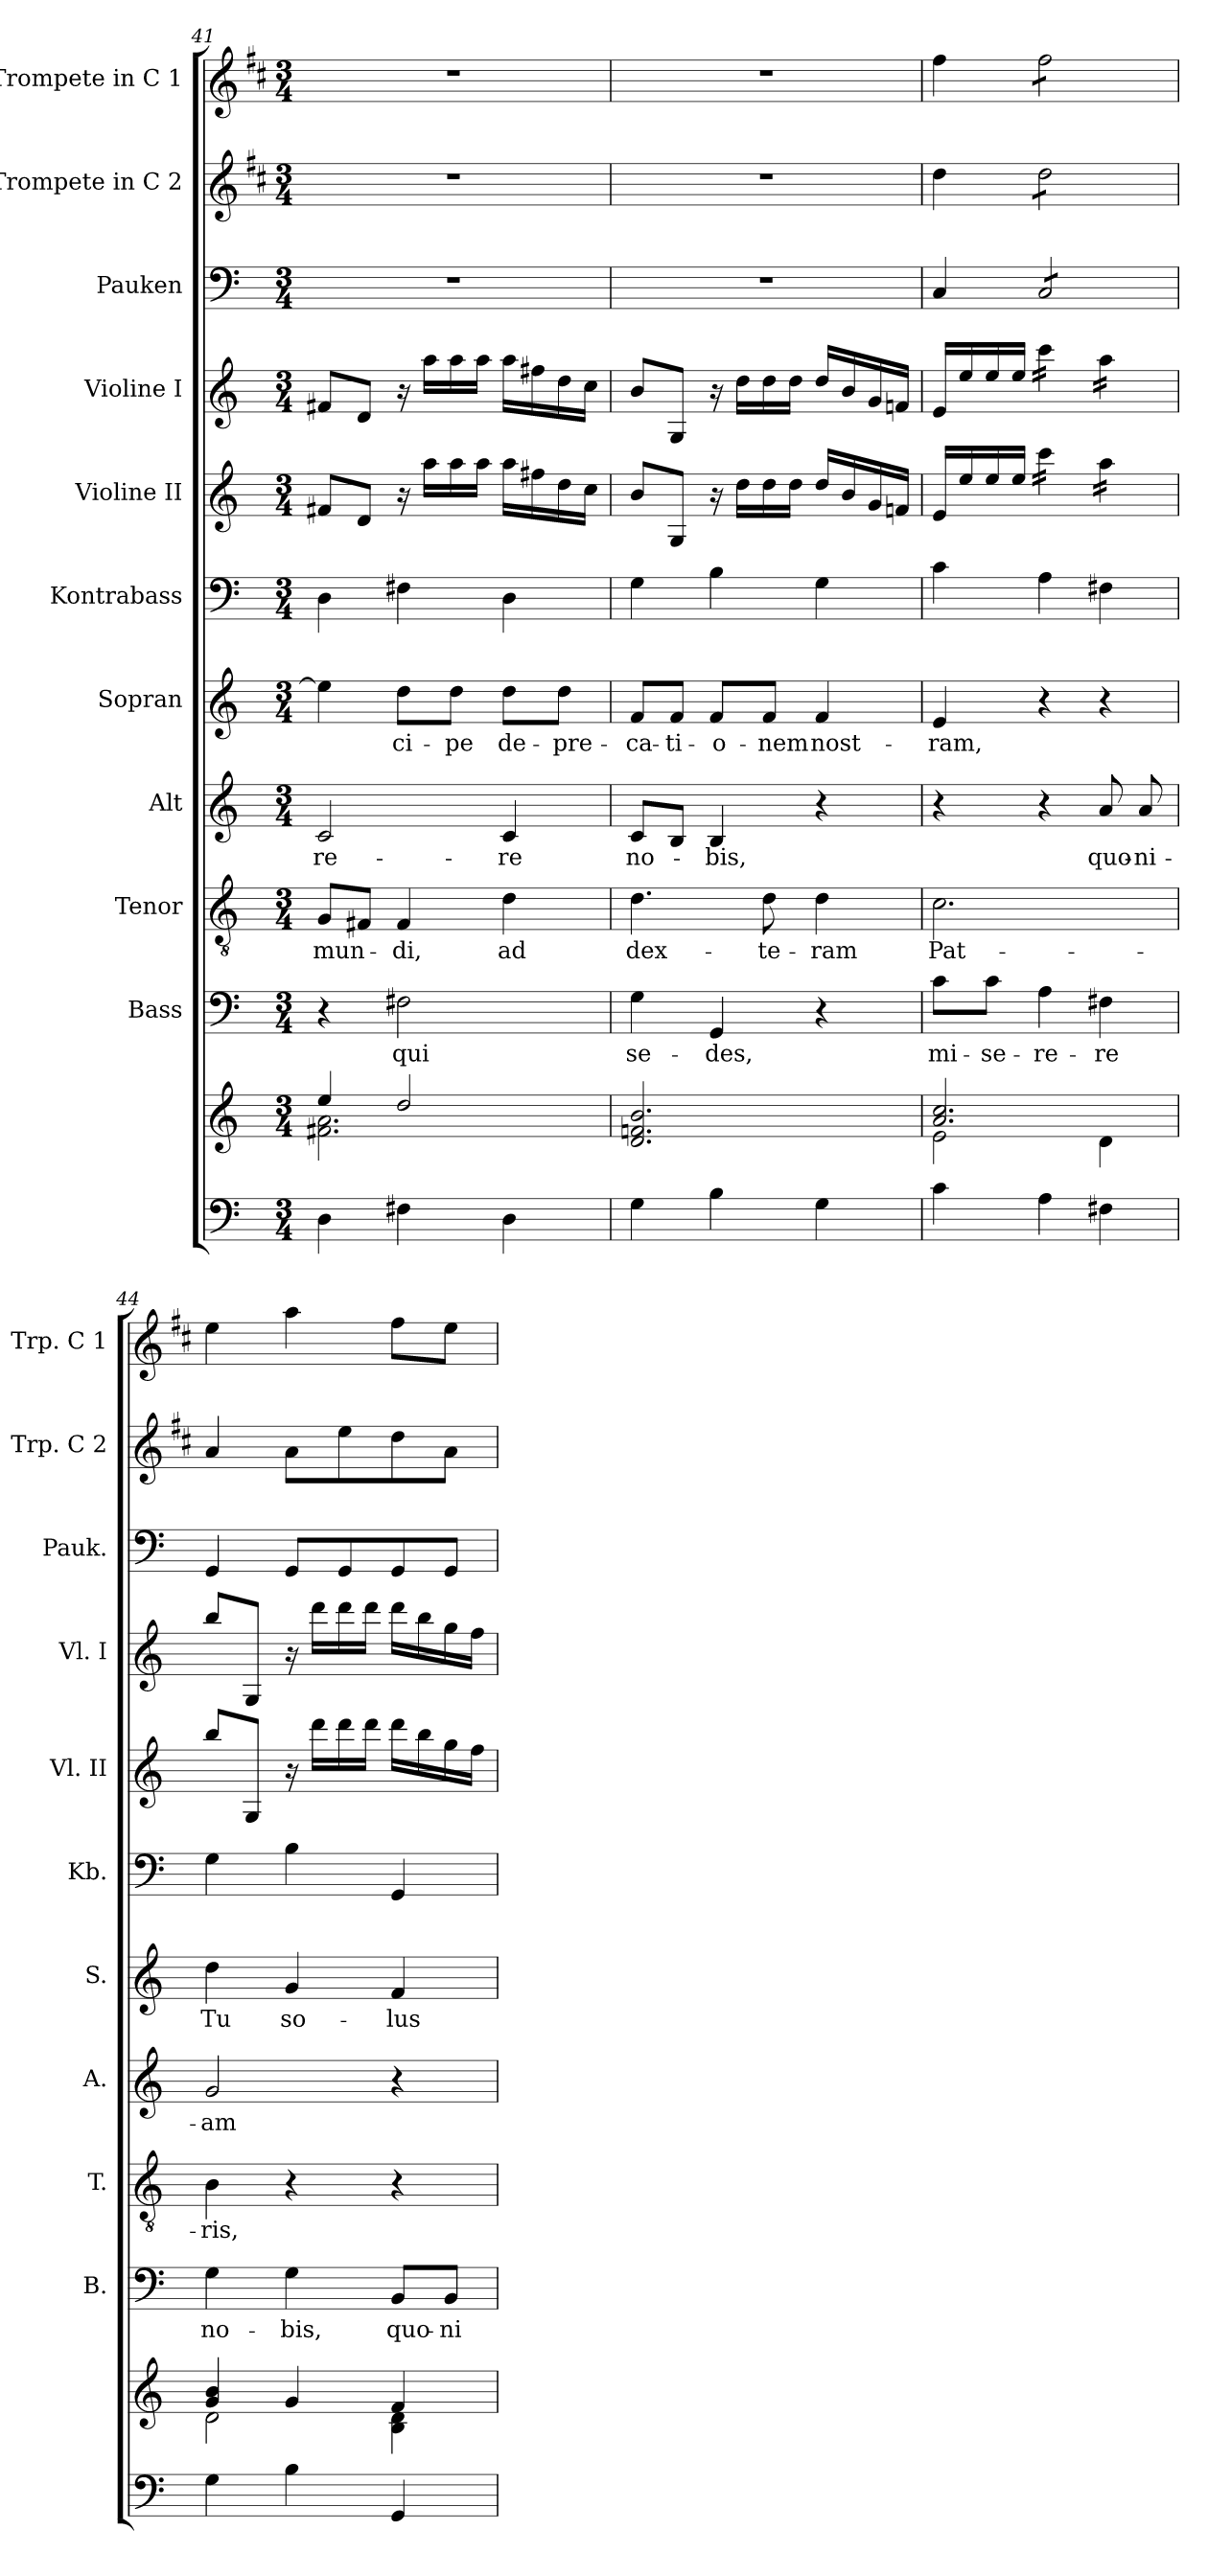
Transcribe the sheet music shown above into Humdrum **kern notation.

**kern	**kern	**kern	**text	**kern	**text	**kern	**text	**kern	**text	**kern	**kern	**kern	**kern	**kern	**kern
*part11	*part11	*part10	*part10	*part9	*part9	*part8	*part8	*part7	*part7	*part6	*part5	*part4	*part3	*part2	*part1
*staff12	*staff11	*staff10	*staff10	*staff9	*staff9	*staff8	*staff8	*staff7	*staff7	*staff6	*staff5	*staff4	*staff3	*staff2	*staff1
*	*	*I"Bass	*	*I"Tenor	*	*I"Alt	*	*I"Sopran	*	*I"Kontrabass	*I"Violine II	*I"Violine I	*I"Pauken	*I"Trompete in C 2	*I"Trompete in C 1
*	*	*I'B.	*	*I'T.	*	*I'A.	*	*I'S.	*	*I'Kb.	*I'Vl. II	*I'Vl. I	*I'Pauk.	*I'Trp. C 2	*I'Trp. C 1
*clefF4	*clefG2	*clefF4	*	*clefGv2	*	*clefG2	*	*clefG2	*	*clefF4	*clefG2	*clefG2	*clefF4	*clefG2	*clefG2
*	*	*	*	*	*	*	*	*	*	*ITrd7c12	*	*	*	*ITrd1c2	*ITrd1c2
*k[]	*k[]	*k[]	*	*k[]	*	*k[]	*	*k[]	*	*k[]	*k[]	*k[]	*k[]	*k[]	*k[]
*C:	*C:	*C:	*	*C:	*	*C:	*	*C:	*	*C:	*C:	*C:	*C:	*C:	*C:
*M3/4	*M3/4	*M3/4	*	*M3/4	*	*M3/4	*	*M3/4	*	*M3/4	*M3/4	*M3/4	*M3/4	*M3/4	*M3/4
=41	=41	=41	=41	=41	=41	=41	=41	=41	=41	=41	=41	=41	=41	=41	=41
*	*^	*	*	*	*	*	*	*	*	*	*	*	*	*	*
!	!	!	!	!	!	!LO:LY:b	!	!LO:LY:b	!	!	!	!	!	!	!	!
4D\	4ee/	2.f#X\ 2.a\	4r	.	8G/L	mun-	2c/	-re-	4ee\]	.	4DD\	8f#X/L	8f#X/L	2.r	2.r	2.r
.	.	.	.	.	8F#X/J	.	.	.	.	.	.	8d/J	8d/J	.	.	.
!	!	!	!	!LO:LY:b	!	!LO:LY:b	!	!	!	!LO:LY:b	!	!	!	!	!	!
4F#X\	2dd/	.	2F#X\	qui	4F#/	-di,	.	.	8dd\L	-ci-	4FF#X\	16r	16r	.	.	.
.	.	.	.	.	.	.	.	.	.	.	.	16aa\LL	16aa\LL	.	.	.
!	!	!	!	!	!	!	!	!	!	!LO:LY:b	!	!	!	!	!	!
.	.	.	.	.	.	.	.	.	8dd\J	-pe	.	16aa\	16aa\	.	.	.
.	.	.	.	.	.	.	.	.	.	.	.	16aa\JJ	16aa\JJ	.	.	.
!	!	!	!	!	!	!LO:LY:b	!	!LO:LY:b	!	!LO:LY:b	!	!	!	!	!	!
4D\	.	.	.	.	4d\	ad	4c/	-re	8dd\L	de-	4DD\	16aa\LL	16aa\LL	.	.	.
.	.	.	.	.	.	.	.	.	.	.	.	16ff#X\	16ff#X\	.	.	.
!	!	!	!	!	!	!	!	!	!	!LO:LY:b	!	!	!	!	!	!
.	.	.	.	.	.	.	.	.	8dd\J	-pre-	.	16dd\	16dd\	.	.	.
.	.	.	.	.	.	.	.	.	.	.	.	16cc\JJ	16cc\JJ	.	.	.
*	*v	*v	*	*	*	*	*	*	*	*	*	*	*	*	*	*
!!LO:PB:g=z
=42	=42	=42	=42	=42	=42	=42	=42	=42	=42	=42	=42	=42	=42	=42	=42
!	!	!	!LO:LY:b	!	!LO:LY:b	!	!LO:LY:b	!	!LO:LY:b	!	!	!	!	!	!
4G\	2.d/ 2.fn/ 2.b/	4G\	se-	4.d\	dex-	8c/L	no-	8f/L	-ca-	4GG\	8b/L	8b/L	2.r	2.r	2.r
!	!	!	!	!	!	!	!	!	!LO:LY:b	!	!	!	!	!	!
.	.	.	.	.	.	8B/J	.	8f/J	-ti-	.	8G/J	8G/J	.	.	.
!	!	!	!LO:LY:b	!	!	!	!LO:LY:b	!	!LO:LY:b	!	!	!	!	!	!
4B\	.	4GG/	-des,	.	.	4B/	-bis,	8f/L	-o-	4BB\	16r	16r	.	.	.
.	.	.	.	.	.	.	.	.	.	.	16dd\LL	16dd\LL	.	.	.
!	!	!	!	!	!LO:LY:b	!	!	!	!LO:LY:b	!	!	!	!	!	!
.	.	.	.	8d\	-te-	.	.	8f/J	-nem	.	16dd\	16dd\	.	.	.
.	.	.	.	.	.	.	.	.	.	.	16dd\JJ	16dd\JJ	.	.	.
!	!	!	!	!	!LO:LY:b	!	!	!	!LO:LY:b	!	!	!	!	!	!
4G\	.	4r	.	4d\	-ram	4r	.	4f/	nost-	4GG\	16dd/LL	16dd/LL	.	.	.
.	.	.	.	.	.	.	.	.	.	.	16b/	16b/	.	.	.
.	.	.	.	.	.	.	.	.	.	.	16g/	16g/	.	.	.
.	.	.	.	.	.	.	.	.	.	.	16fn/JJ	16fn/JJ	.	.	.
=43	=43	=43	=43	=43	=43	=43	=43	=43	=43	=43	=43	=43	=43	=43	=43
*	*^	*	*	*	*	*	*	*	*	*	*	*	*	*	*
!	!	!	!	!LO:LY:b	!	!LO:LY:b	!	!	!	!LO:LY:b	!	!	!	!	!	!
4c\	2.a/ 2.cc/	2e\	8c\L	mi-	2.c\	Pat-	4r	.	4e/	-ram,	4C\	16e/LL	16e/LL	4C/	4cc\	4ee\
.	.	.	.	.	.	.	.	.	.	.	.	16ee/	16ee/	.	.	.
!	!	!	!	!LO:LY:b	!	!	!	!	!	!	!	!	!	!	!	!
.	.	.	8c\J	-se-	.	.	.	.	.	.	.	16ee/	16ee/	.	.	.
.	.	.	.	.	.	.	.	.	.	.	.	16ee/JJ	16ee/JJ	.	.	.
!	!	!	!	!LO:LY:b	!	!	!	!	!	!	!	!	!	!	!	!
*	*	*	*	*	*	*	*	*	*	*	*	*tremolo	*	*	*	*
*	*	*	*	*	*	*	*	*	*	*	*	*	*tremolo	*	*	*
*	*	*	*	*	*	*	*	*	*	*	*	*	*	*tremolo	*	*
*	*	*	*	*	*	*	*	*	*	*	*	*	*	*	*tremolo	*
*	*	*	*	*	*	*	*	*	*	*	*	*	*	*	*	*tremolo
4A\	.	.	4A\	-re-	.	.	4r	.	4r	.	4AA\	16ccc\LL	16ccc\LL	8C/L	8cc\L	8ee\L
.	.	.	.	.	.	.	.	.	.	.	.	16ccc\	16ccc\	.	.	.
.	.	.	.	.	.	.	.	.	.	.	.	16ccc\	16ccc\	8C/	8cc\	8ee\
.	.	.	.	.	.	.	.	.	.	.	.	16ccc\JJ	16ccc\JJ	.	.	.
!	!	!	!	!LO:LY:b	!	!	!	!LO:LY:b	!	!	!	!	!	!	!	!
4F#X\	.	4d\	4F#X\	-re	.	.	8a/	quo-	4r	.	4FF#X\	16aa\LL	16aa\LL	8C/	8cc\	8ee\
.	.	.	.	.	.	.	.	.	.	.	.	16aa\	16aa\	.	.	.
!	!	!	!	!	!	!	!	!LO:LY:b	!	!	!	!	!	!	!	!
.	.	.	.	.	.	.	8a/	-ni-	.	.	.	16aa\	16aa\	8C/J	8cc\J	8ee\J
*	*	*	*	*	*	*	*	*	*	*	*	*	*	*	*	*Xtremolo
*	*	*	*	*	*	*	*	*	*	*	*	*	*	*	*Xtremolo	*
*	*	*	*	*	*	*	*	*	*	*	*	*	*	*Xtremolo	*	*
.	.	.	.	.	.	.	.	.	.	.	.	16aa\JJ	16aa\JJ	.	.	.
*	*	*	*	*	*	*	*	*	*	*	*	*	*Xtremolo	*	*	*
*	*	*	*	*	*	*	*	*	*	*	*	*Xtremolo	*	*	*	*
=44	=44	=44	=44	=44	=44	=44	=44	=44	=44	=44	=44	=44	=44	=44	=44	=44
!	!	!	!	!LO:LY:b	!	!LO:LY:b	!	!LO:LY:b	!	!LO:LY:b	!	!	!	!	!	!
4G\	4g/ 4b/	2d\	4G\	no-	4B\	-ris,	2g/	-am	4dd\	Tu	4GG\	8bb/L	8bb/L	4GG/	4g/	4dd\
.	.	.	.	.	.	.	.	.	.	.	.	8G/J	8G/J	.	.	.
!	!	!	!	!LO:LY:b	!	!	!	!	!	!LO:LY:b	!	!	!	!	!	!
4B\	4g/	.	4G\	-bis,	4r	.	.	.	4g/	so-	4BB\	16r	16r	8GG/L	8g\L	4gg\
.	.	.	.	.	.	.	.	.	.	.	.	16ddd\LL	16ddd\LL	.	.	.
.	.	.	.	.	.	.	.	.	.	.	.	16ddd\	16ddd\	8GG/	8dd\	.
.	.	.	.	.	.	.	.	.	.	.	.	16ddd\JJ	16ddd\JJ	.	.	.
!	!	!	!	!LO:LY:b	!	!	!	!	!	!LO:LY:b	!	!	!	!	!	!
4GG/	4f/	4B\ 4d\	8BB/L	quo-	4r	.	4r	.	4f/	-lus	4GGG/	16ddd\LL	16ddd\LL	8GG/	8cc\	8ee\L
.	.	.	.	.	.	.	.	.	.	.	.	16bb\	16bb\	.	.	.
!	!	!	!	!LO:LY:b	!	!	!	!	!	!	!	!	!	!	!	!
.	.	.	8BB/J	-ni-	.	.	.	.	.	.	.	16gg\	16gg\	8GG/J	8g\J	8dd\J
.	.	.	.	.	.	.	.	.	.	.	.	16ff\JJ	16ff\JJ	.	.	.
*	*v	*v	*	*	*	*	*	*	*	*	*	*	*	*	*	*
=	=	=	=	=	=	=	=	=	=	=	=	=	=	=	=
*-	*-	*-	*-	*-	*-	*-	*-	*-	*-	*-	*-	*-	*-	*-	*-
